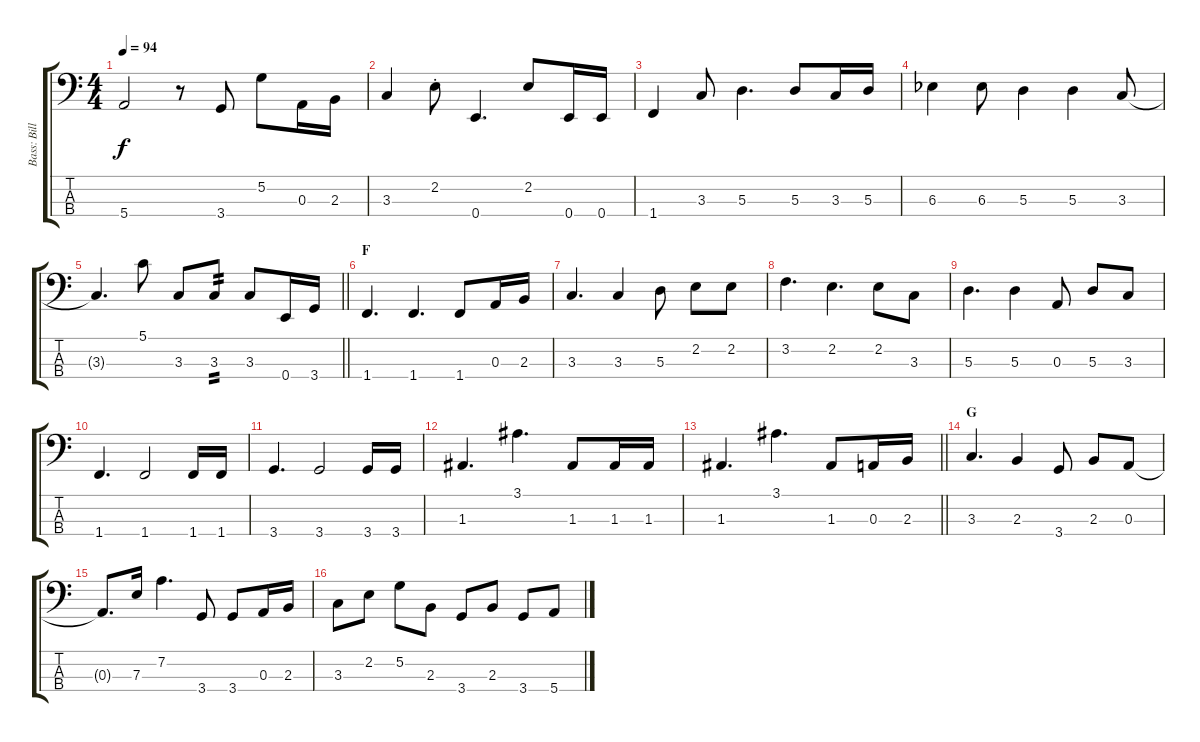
\track ("Bass: Billy" "Bass: Bill") {instrument electricbassfinger}
\staff {score tabs}
\tuning (G2 D2 A1 E1) {hide}
\ts (4 4)
\tempo 94
\clef f4
\ks c
5.4{t}.2{dy f} r.8 3.4.8 5.2.8 0.3.16 2.3.16 |
3.3.4 2.2{st}.8 0.4.4{d} 2.2.8 0.4.16 0.4.16 |
1.4.4 3.3.8 5.3.4{d} 5.3.8 3.3.16 5.3.16 |
6.3{acc b}.4 6.3{acc b}.8 5.3.4 5.3.4 3.3.8 |
\barLineRight lightlight
3.3{t}.4{d} 5.1.8 3.3.8 3.3.8{tp 2} 3.3.8 0.4.16 3.4.16 |
\section ("" "F")
1.4.4{d} 1.4.4{d} 1.4.8 0.3.16 2.3.16 |
3.3.4{d} 3.3.4 5.3.8 2.2.8 2.2.8 |
3.2.4{d} 2.2.4{d} 2.2.8 3.3.8 |
5.3.4{d} 5.3.4 0.3.8 5.3.8 3.3.8 |
1.4.4{d} 1.4.2 1.4.16 1.4.16 |
3.4.4{d} 3.4.2 3.4.16 3.4.16 |
1.3.4{d} 3.1.4{d} 1.3.8 1.3.16 1.3.16 |
\barLineRight lightlight
1.3.4{d} 3.1.4{d} 1.3.8 0.3.16 2.3.16 |
\section ("" "G")
3.3.4{d} 2.3.4 3.4.8 2.3.8 0.3.8 |
0.3{t}.8{d} 7.3.16 7.2.4{d} 3.4.8 3.4.8 0.3.16 2.3.16 |
3.3.8 2.2.8 5.2.8 2.3.8 3.4.8 2.3.8 3.4.8 5.4.8
